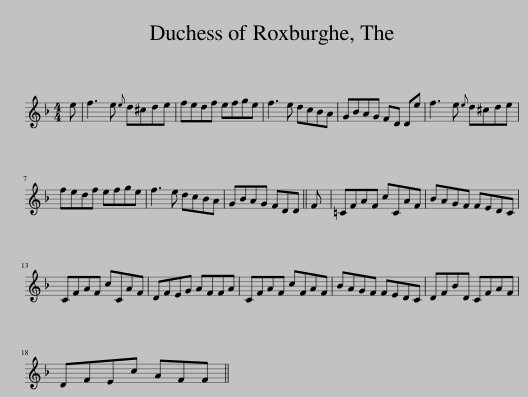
X:1
L:1/8
M:4/4
I:linebreak $
K:F
V:1 treble
V:1
 e | f3 e{e} d^cde | fedf efge | f3 e dcBA | GBAG FD De | %5
 f3 e{e} d^cde |$ fedf efge | f3 e dcBA | GBAG FDD || F | %10
 =CFAF cCAF | BAGF FEDC |$ CFAF cCAF | DFEG AFFA | CFAF cFAF | %15
 BAGF FEDC | DFBD CFAF |$ DFEc AFF || %18
